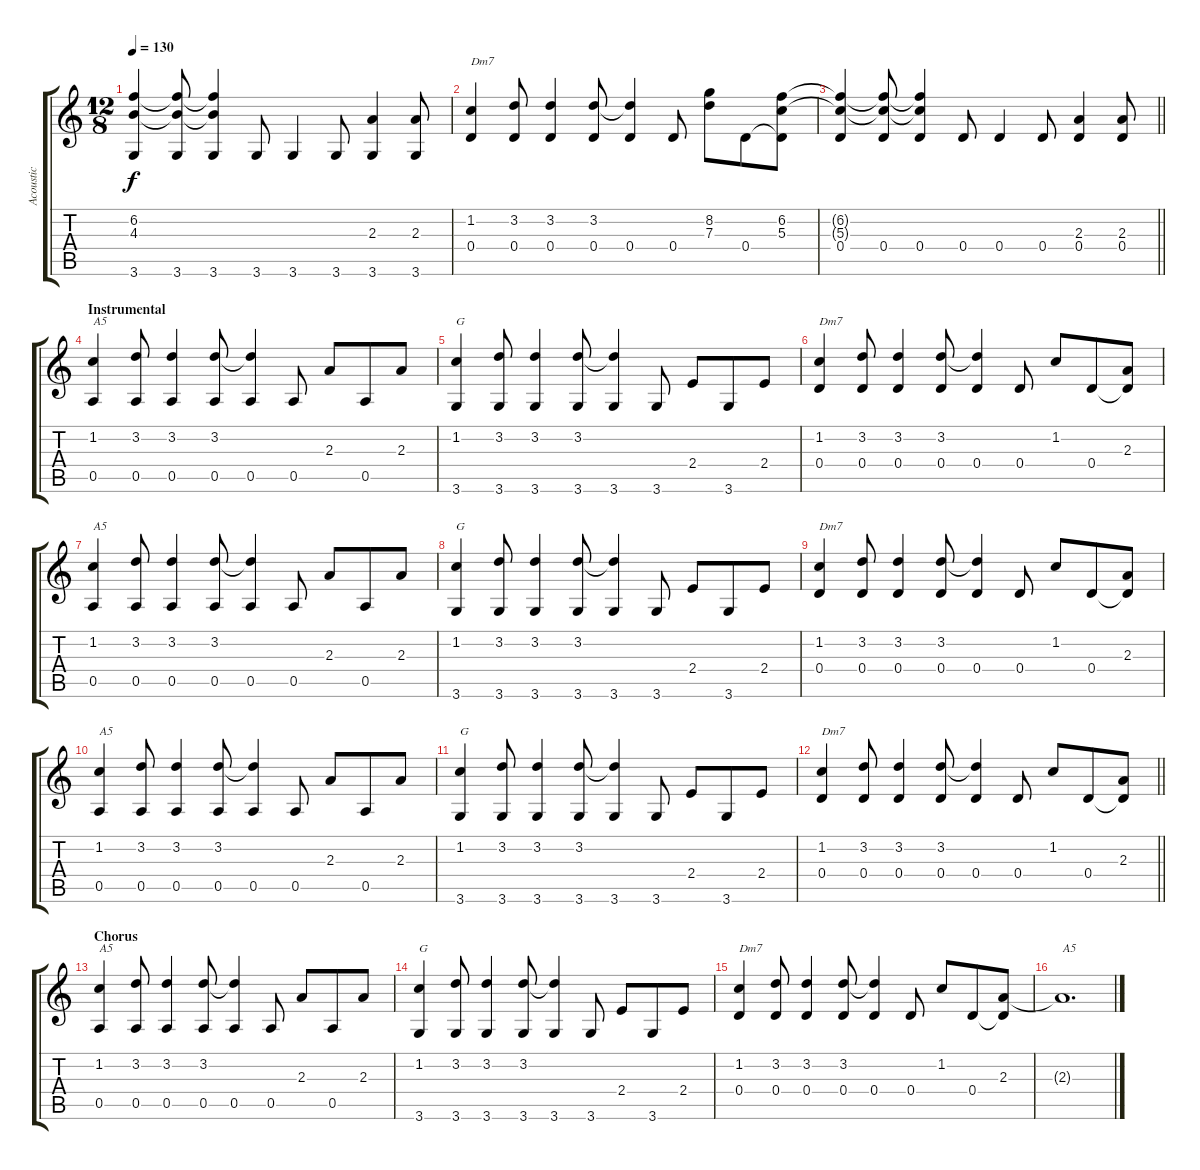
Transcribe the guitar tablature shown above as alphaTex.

\track ("Acoustic" "Acoustic") {instrument acousticguitarsteel}
\staff {score tabs}
\tuning (E4 B3 G3 D3 A2 E2) {hide}
\ts (12 8)
\tempo 130
\clef g2
\ks c
(6.2{t} 4.3{t} 3.6).4{dy f} (6.2{t} 4.3{t} 3.6).8 (6.2{t} 4.3{t} 3.6).4 3.6.8 3.6.4 3.6.8 (2.3 3.6).4 (2.3 3.6).8 |
(1.2 0.4).4{txt "Dm7"} (3.2 0.4).8 (3.2 0.4).4 (3.2 0.4).8 (3.2{t} 0.4).4 0.4.8 (8.2 7.3).8 0.4.8 (6.2 5.3 0.4{t}).8 |
\barLineRight lightlight
(6.2{t} 5.3{t} 0.4).4 (6.2{t} 5.3{t} 0.4).8 (6.2{t} 5.3{t} 0.4).4 0.4.8 0.4.4 0.4.8 (2.3 0.4).4 (2.3 0.4).8 |
\section ("" "Instrumental")
(1.2 0.5).4{txt "A5"} (3.2 0.5).8 (3.2 0.5).4 (3.2 0.5).8 (3.2{t} 0.5).4 0.5.8 2.3.8 0.5.8 2.3.8 |
(1.2 3.6).4{txt "G"} (3.2 3.6).8 (3.2 3.6).4 (3.2 3.6).8 (3.2{t} 3.6).4 3.6.8 2.4.8 3.6.8 2.4.8 |
(1.2 0.4).4{txt "Dm7"} (3.2 0.4).8 (3.2 0.4).4 (3.2 0.4).8 (3.2{t} 0.4).4 0.4.8 1.2.8 0.4.8 (2.3 0.4{t}).8 |
(1.2 0.5).4{txt "A5"} (3.2 0.5).8 (3.2 0.5).4 (3.2 0.5).8 (3.2{t} 0.5).4 0.5.8 2.3.8 0.5.8 2.3.8 |
(1.2 3.6).4{txt "G"} (3.2 3.6).8 (3.2 3.6).4 (3.2 3.6).8 (3.2{t} 3.6).4 3.6.8 2.4.8 3.6.8 2.4.8 |
(1.2 0.4).4{txt "Dm7"} (3.2 0.4).8 (3.2 0.4).4 (3.2 0.4).8 (3.2{t} 0.4).4 0.4.8 1.2.8 0.4.8 (2.3 0.4{t}).8 |
(1.2 0.5).4{txt "A5"} (3.2 0.5).8 (3.2 0.5).4 (3.2 0.5).8 (3.2{t} 0.5).4 0.5.8 2.3.8 0.5.8 2.3.8 |
(1.2 3.6).4{txt "G"} (3.2 3.6).8 (3.2 3.6).4 (3.2 3.6).8 (3.2{t} 3.6).4 3.6.8 2.4.8 3.6.8 2.4.8 |
\barLineRight lightlight
(1.2 0.4).4{txt "Dm7"} (3.2 0.4).8 (3.2 0.4).4 (3.2 0.4).8 (3.2{t} 0.4).4 0.4.8 1.2.8 0.4.8 (2.3 0.4{t}).8 |
\section ("" "Chorus")
(1.2 0.5).4{txt "A5"} (3.2 0.5).8 (3.2 0.5).4 (3.2 0.5).8 (3.2{t} 0.5).4 0.5.8 2.3.8 0.5.8 2.3.8 |
(1.2 3.6).4{txt "G"} (3.2 3.6).8 (3.2 3.6).4 (3.2 3.6).8 (3.2{t} 3.6).4 3.6.8 2.4.8 3.6.8 2.4.8 |
(1.2 0.4).4{txt "Dm7"} (3.2 0.4).8 (3.2 0.4).4 (3.2 0.4).8 (3.2{t} 0.4).4 0.4.8 1.2.8 0.4.8 (2.3 0.4{t}).8 |
2.3{t}.1{d txt "A5"}
